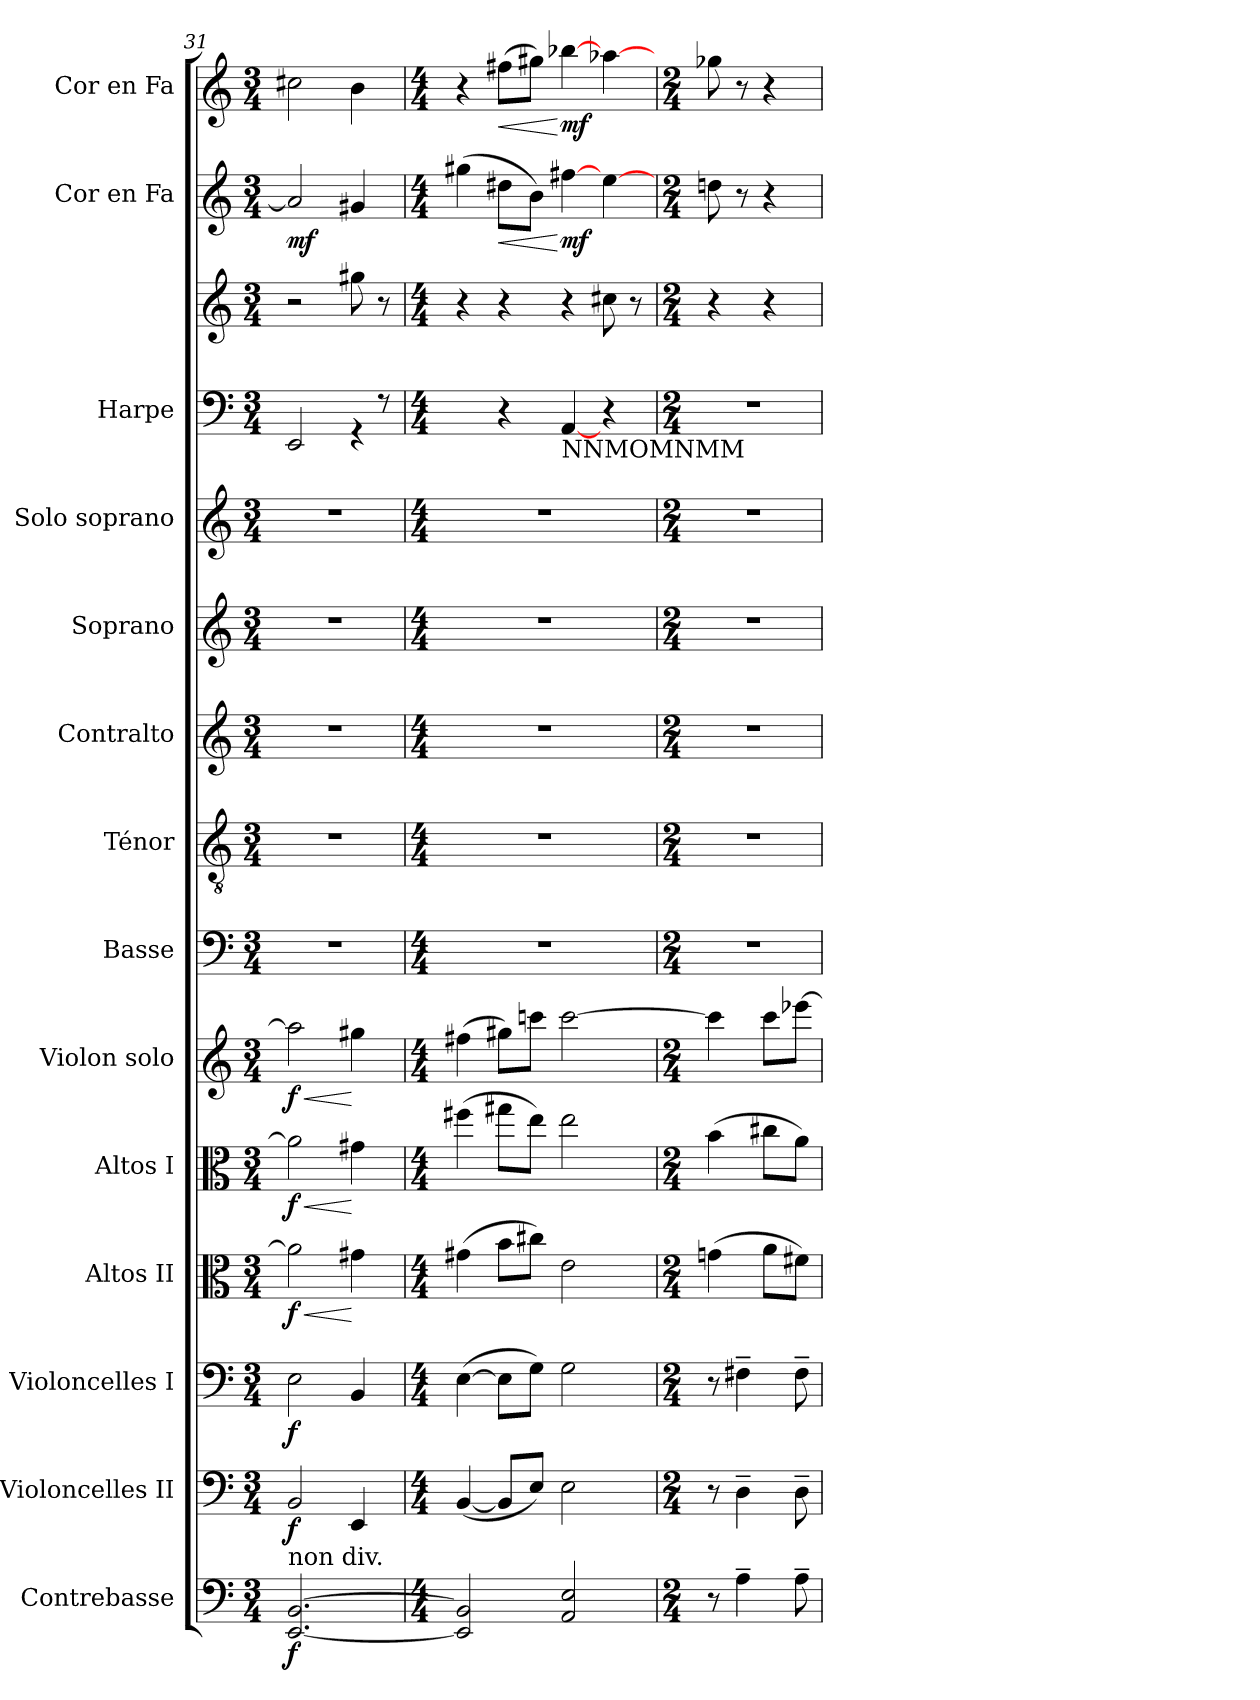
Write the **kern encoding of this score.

**kern	**dynam	**kern	**dynam	**kern	**dynam	**kern	**dynam	**kern	**dynam	**kern	**dynam	**kern	**kern	**kern	**kern	**kern	**kern	**kern	**kern	**dynam	**kern	**dynam
*part14	*part14	*part13	*part13	*part12	*part12	*part11	*part11	*part10	*part10	*part9	*part9	*part8	*part7	*part6	*part5	*part4	*part3	*part3	*part2	*part2	*part1	*part1
*staff15	*staff15	*staff14	*staff14	*staff13	*staff13	*staff12	*staff12	*staff11	*staff11	*staff10	*staff10	*staff9	*staff8	*staff7	*staff6	*staff5	*staff4	*staff3	*staff2	*staff2	*staff1	*staff1
*I"Contrebasse	*	*I"Violoncelles II	*	*I"Violoncelles I	*	*I"Altos II	*	*I"Altos I	*	*I"Violon solo	*	*I"Basse	*I"Ténor	*I"Contralto	*I"Soprano	*I"Solo soprano	*I"Harpe	*	*I"Cor en Fa	*	*I"Cor en Fa	*
*I'C. B.	*	*I'Vc.	*	*I'Vc.	*	*I'A.	*	*I'A.	*	*I'V.	*	*I'B.	*I'T.	*I'Cont. A.	*I'S.	*	*I'Hp.	*	*	*	*	*
*clefF4	*	*clefF4	*	*clefF4	*	*clefC3	*	*clefC3	*	*clefG2	*	*clefF4	*clefGv2	*clefG2	*clefG2	*clefG2	*clefF4	*clefG2	*clefG2	*	*clefG2	*
*ITrd7c12	*	*	*	*	*	*	*	*	*	*	*	*	*ITrd7c12	*	*	*	*	*	*ITrd4c7	*	*ITrd4c7	*
*k[]	*	*k[]	*	*k[]	*	*k[]	*	*k[]	*	*k[]	*	*k[]	*k[]	*k[]	*k[]	*k[]	*k[]	*k[]	*k[b-]	*	*k[b-]	*
*M3/4	*	*M3/4	*	*M3/4	*	*M3/4	*	*M3/4	*	*M3/4	*	*M3/4	*M3/4	*M3/4	*M3/4	*M3/4	*M3/4	*M3/4	*M3/4	*	*M3/4	*
=31	=31	=31	=31	=31	=31	=31	=31	=31	=31	=31	=31	=31	=31	=31	=31	=31	=31	=31	=31	=31	=31	=31
!	!	!	!	!	!	!	!	!	!	!	!	!	!	!	!	!	!LO:TX:b:t=MNMOMNNN	!	!	!	!	!
!LO:TX:a:t=non div.	!	!	!	!	!	!	!	!	!	!	!	!	!	!	!	!	!	!	!	!	!	!
!	!	!	!	!	!	!	!LO:HP:b	!	!LO:HP:b	!	!LO:HP:b	!LO:N:vis=1	!LO:N:vis=1	!LO:N:vis=1	!LO:N:vis=1	!LO:N:vis=1	!	!	!	!	!	!
*	*	*	*	*	*	*	*	*	*	*	*	*	*	*	*	*	*^	*^	*	*	*	*
[<2.EEEi/ [>2.BBBi	f	2BBi/	f	2Ei\	f	2a#i\]	< f	2a#i\]	< f	2aa#i\]	< f	2.r	2.r	2.r	2.r	2.r	2EEi/	2ryy	2r	2ryy	2di/]	mf	2f#Xi\	.
.	.	4EEi/	.	4BBi/	.	4g#Xi\	[	4g#Xi\	[	4gg#Xi\	[	.	.	.	.	.	8ryy	4r	8ryy	8gg#Xi\	4c#Xi/	.	4ei\	.
.	.	.	.	.	.	.	.	.	.	.	.	.	.	.	.	.	8r	.	8r	8ryy	.	.	.	.
*	*	*	*	*	*	*	*	*	*	*	*	*	*	*	*	*	*v	*v	*	*	*	*	*	*
*	*	*	*	*	*	*	*	*	*	*	*	*	*	*	*	*	*	*v	*v	*	*	*	*
=32	=32	=32	=32	=32	=32	=32	=32	=32	=32	=32	=32	=32	=32	=32	=32	=32	=32	=32	=32	=32	=32	=32
*M4/4	*	*M4/4	*	*M4/4	*	*M4/4	*	*M4/4	*	*M4/4	*	*M4/4	*M4/4	*M4/4	*M4/4	*M4/4	*M4/4	*M4/4	*M4/4	*	*M4/4	*
2EEEi/] 2BBBi]	.	([<4BBi/	.	([>4Ei\	.	(4g#Xi\	.	(4ff#Xi\	.	(4ff#Xi\	.	1r	1r	1r	1r	1r	4ryy	4r	(4cc#Xi\	.	4r	.
!	!	!	!	!	!	!	!	!	!	!	!	!	!	!	!	!	!	!	!	!LO:HP:b	!	!LO:HP:b
.	.	8BBi/L]	.	8Ei\L]	.	8bi\L	.	8gg#Xi\L	.	8gg#Xi\L)	.	.	.	.	.	.	4r	4r	8g#Xi\L	<	(8bni\L	<
.	.	8Ei/J)	.	8Gi\J)	.	8cc#Xi\J)	.	8eei\J)	.	8cccni\J	.	.	.	.	.	.	.	.	8ei\J)	.	8cc#Xi\J)	.
!	!	!	!	!	!	!	!	!	!	!	!	!	!	!	!	!	!LO:TX:b:t=NNMOMNMM	!	!	!	!	!
2AAAi/ 2EEi	.	2Ei\	.	2Gi\	.	2ei\	.	2eei\	.	[>2ccci\	.	.	.	.	.	.	[<4AAi/	4r	[>4bni\	[ mf	[>4ee-Xi\	[ mf
.	.	.	.	.	.	.	.	.	.	.	.	.	.	.	.	.	4r	8cc#Xi\	[>4ai\	.	[>4dd-Xi\	.
.	.	.	.	.	.	.	.	.	.	.	.	.	.	.	.	.	.	8r	.	.	.	.
=33	=33	=33	=33	=33	=33	=33	=33	=33	=33	=33	=33	=33	=33	=33	=33	=33	=33	=33	=33	=33	=33	=33
*M2/4	*	*M2/4	*	*M2/4	*	*M2/4	*	*M2/4	*	*M2/4	*	*M2/4	*M2/4	*M2/4	*M2/4	*M2/4	*M2/4	*M2/4	*M2/4	*	*M2/4	*
!	!	!	!	!	!	!	!	!	!	!	!	!LO:N:vis=1	!LO:N:vis=1	!LO:N:vis=1	!LO:N:vis=1	!LO:N:vis=1	!LO:N:vis=1	!	!	!	!	!
8r	.	8r	.	8r	.	(4gni\	.	(4bi\	.	4ccci\]	.	2r	2r	2r	2r	2r	2r	4r	8gni\	.	8cc-Xi\	.
4AA~i\	.	4D~i\	.	4F#X~i\	.	.	.	.	.	.	.	.	.	.	.	.	.	.	8r	.	8r	.
.	.	.	.	.	.	8ai\L	.	8cc#Xi\L	.	8ccci\L	.	.	.	.	.	.	.	4r	4r	.	4r	.
8AA~i\	.	8D~i\	.	8F#~i\	.	8f#Xi\J)	.	8ai\J)	.	[>8eee-Xi\J	.	.	.	.	.	.	.	.	.	.	.	.
=	=	=	=	=	=	=	=	=	=	=	=	=	=	=	=	=	=	=	=	=	=	=
*-	*-	*-	*-	*-	*-	*-	*-	*-	*-	*-	*-	*-	*-	*-	*-	*-	*-	*-	*-	*-	*-	*-
